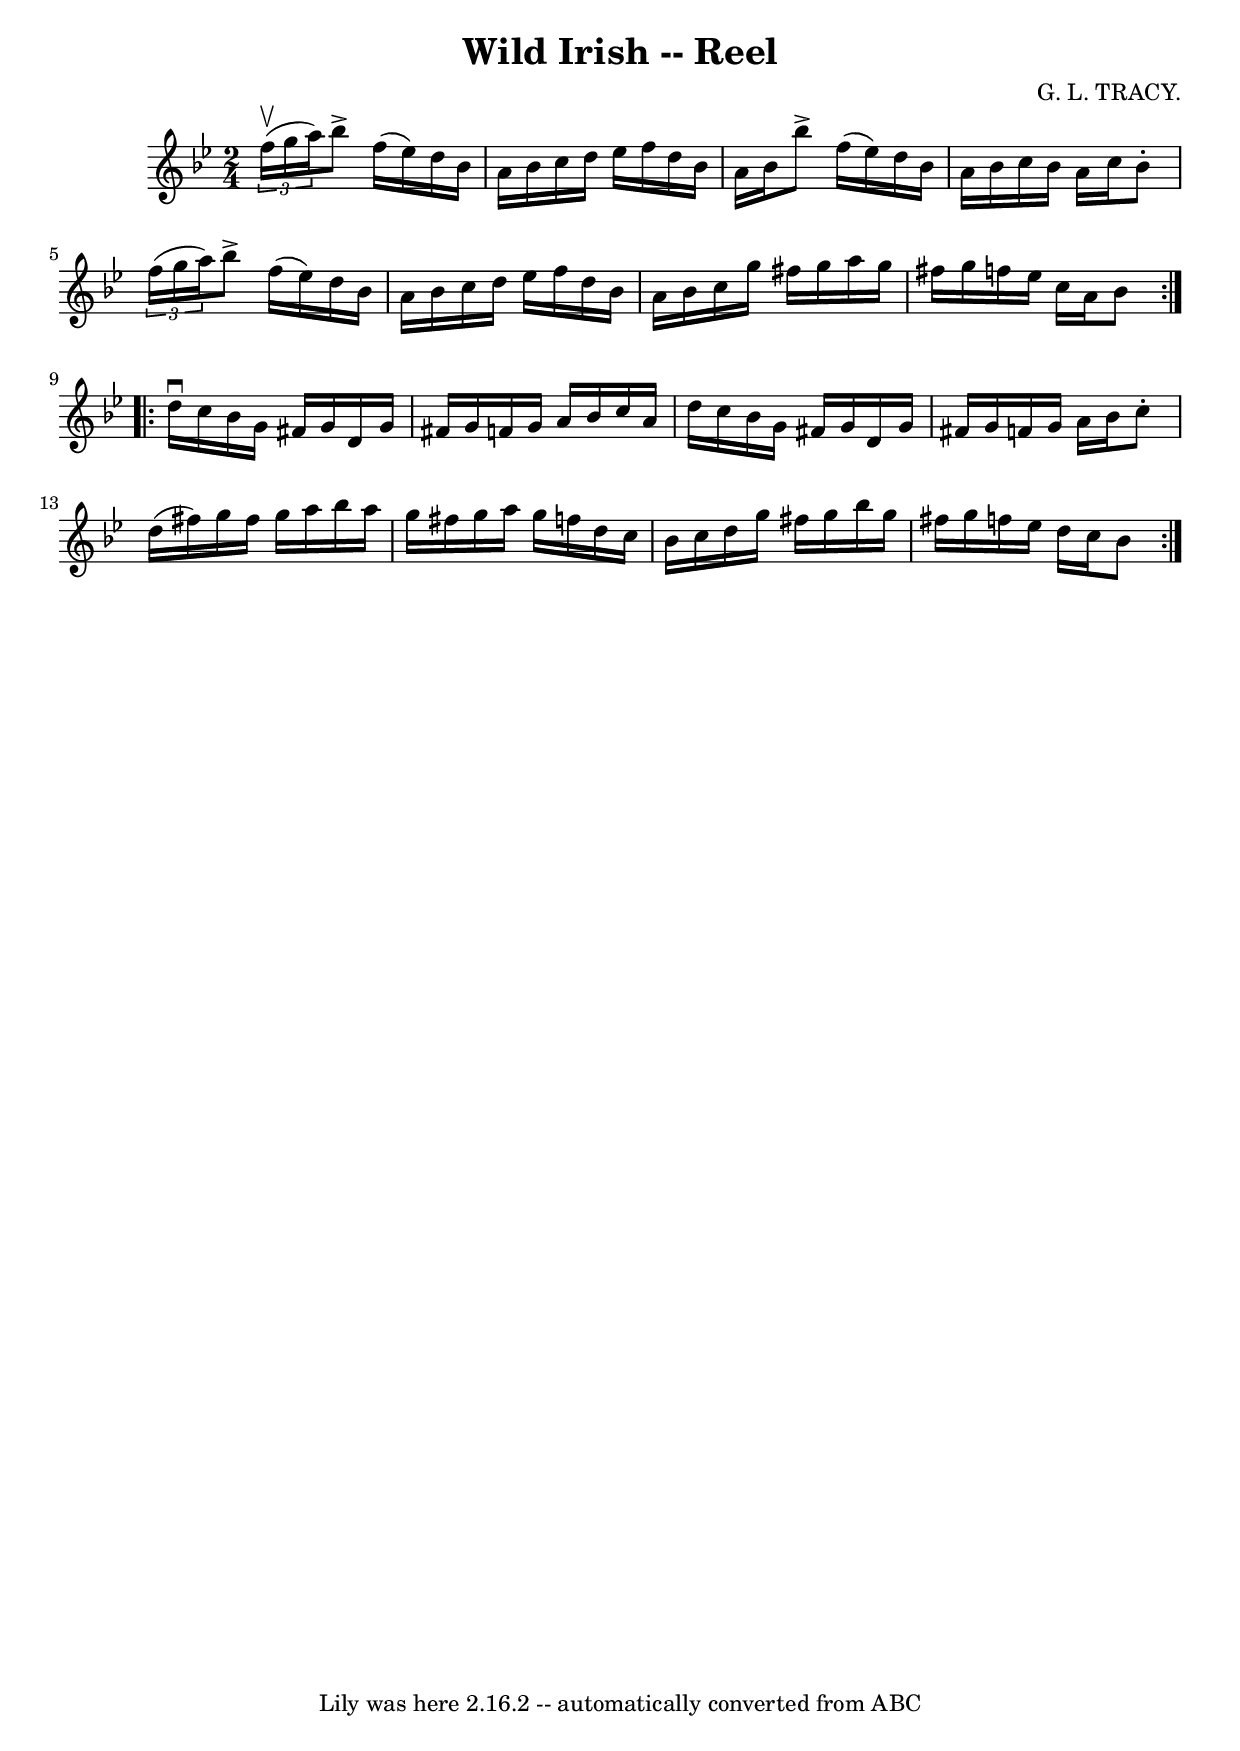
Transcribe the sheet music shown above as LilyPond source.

\version "2.7.40"
\include "Mammoth.ily"
\header {
	%% book = "Ryan's Mammoth Collection"
	composer = "G. L. TRACY."
	crossRefNumber = "1"
	footnotes = "\\\\266"
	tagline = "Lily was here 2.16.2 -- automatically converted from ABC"
	title = "Wild Irish -- Reel"
}
voicedefault =  {


\repeat volta 2 {
\time 2/4 
\key bes \major   \times 2/3 { f''16^\upbow(g''16 a''16) 
} |
 bes''8^\accent f''16 (ees''16) d''16 bes'16    
a'16 bes'16    |
 c''16 d''16 ees''16 f''16 d''16    
bes'16 a'16 bes'16    |
 bes''8^\accent f''16 (ees''16)  
 d''16 bes'16 a'16 bes'16    |
 c''16 bes'16 a'16    
c''16 bes'8 -.   \times 2/3 { f''16 (g''16 a''16) }   |
    
 bes''8^\accent f''16 (ees''16) d''16 bes'16 a'16 bes'16    
|
 c''16 d''16 ees''16 f''16 d''16 bes'16 a'16    
bes'16    |
 c''16 g''16 fis''16 g''16 a''16 g''16    
fis''16 g''16    |
 f''16 ees''16 c''16 a'16 bes'8    }  
   \repeat volta 2 { d''16^\downbow c''16  |
 bes'16 g'16    
fis'16 g'16 d'16 g'16 fis'!16 g'16    |
 f'!16 g'16   
 a'16 bes'16 c''16 a'16 d''16 c''16    |
 bes'16 g'16 
 fis'16 g'16 d'16 g'16 fis'!16 g'16    |
 f'!16    
g'16 a'16 bes'16 c''8 -. d''16 (fis''16)   |
 g''16  
 fis''16 g''16 a''16 bes''16 a''16 g''16 fis''16    |
 
 g''16 a''16 g''16 f''!16 d''16 c''16 bes'16 c''16    
|
 d''16 g''16 fis''16 g''16 bes''16 g''16 fis''16    
g''16    |
 f''!16 ees''16 d''16 c''16 bes'8    }   
}

\score{
    <<

	\context Staff="default"
	{
	    \voicedefault 
	}

    >>
	\layout {
	}
	\midi {}
}
